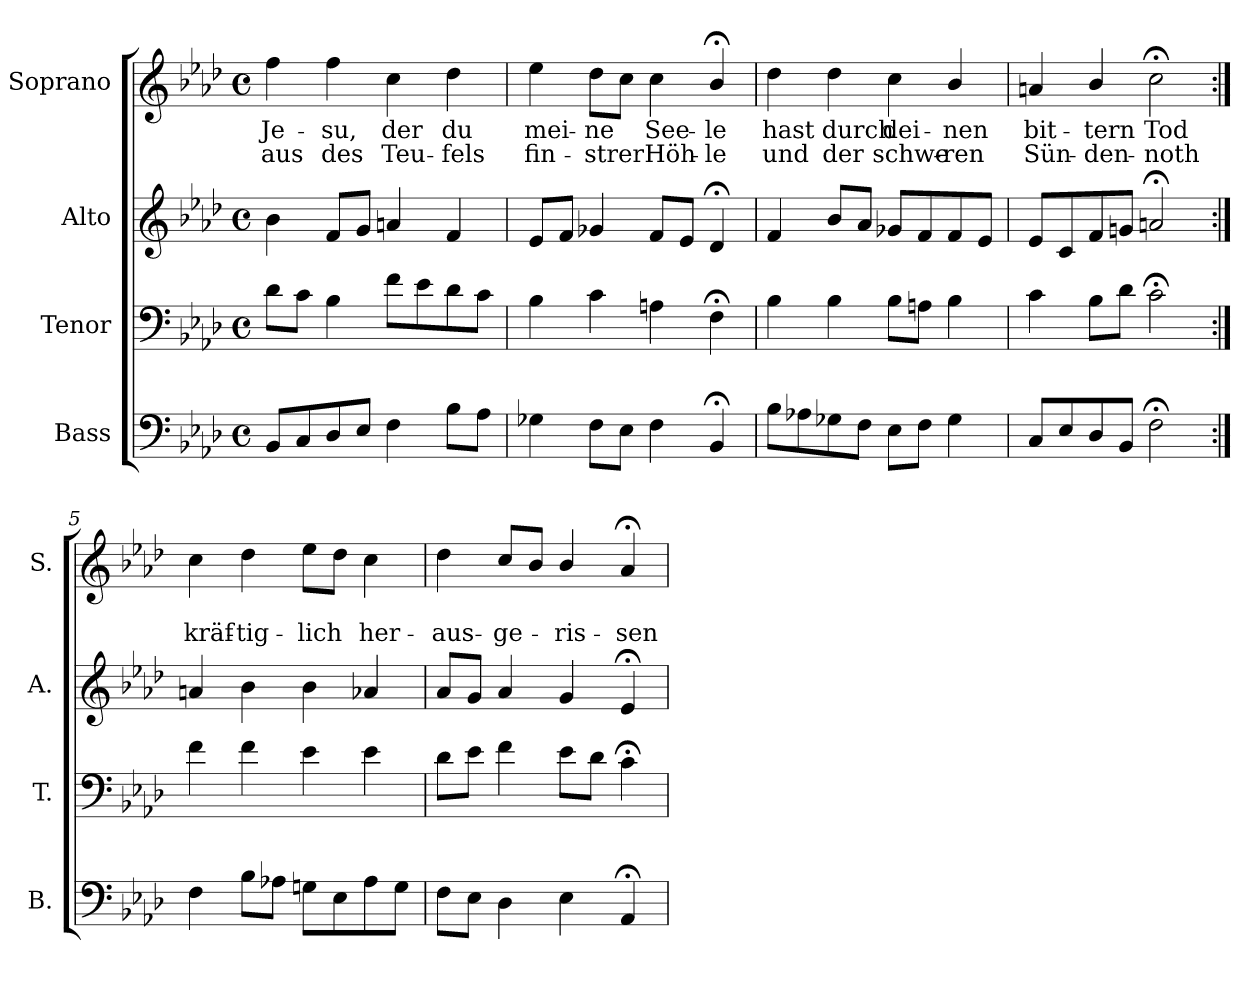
**kern	**kern	**kern	**kern	**text	**text
*part4	*part3	*part2	*part1	*part1	*part1
*staff4	*staff3	*staff2	*staff1	*staff1	*staff1
*I"Bass	*I"Tenor	*I"Alto	*I"Soprano	*	*
*I'B.	*I'T.	*I'A.	*I'S.	*	*
*clefF4	*clefF4	*clefG2	*clefG2	*	*
*k[b-e-a-d-]	*k[b-e-a-d-]	*k[b-e-a-d-]	*k[b-e-a-d-]	*	*
*A-:	*A-:	*A-:	*f:	*	*
*M4/4	*M4/4	*M4/4	*M4/4	*	*
*met(c)	*met(c)	*met(c)	*met(c)	*	*
=1	=1	=1	=1	=1	=1
8BB-/L	8d-\L	4b-\	4ff\	Je-	aus
8C/	8c\J	.	.	.	.
8D-/	4B-\	8f/L	4ff\	-su,	des
8E-/J	.	8g/J	.	.	.
4F\	8f\L	4an/	4cc\	der	Teu-
.	8e-\	.	.	.	.
8B-\L	8d-\	4f/	4dd-\	du	-fels
8A-\J	8c\J	.	.	.	.
=2	=2	=2	=2	=2	=2
4G-X\	4B-\	8e-/L	4ee-\	mei-	fin-
.	.	8f/J	.	.	.
8F\L	4c\	4g-X/	8dd-\L	-ne	-strer
8E-\J	.	.	8cc\J	.	.
4F\	4An\	8f/L	4cc\	See-	Höh-
.	.	8e-/J	.	.	.
4BB-;</	4F;<\	4d-;</	4b-;</	-le	-le
=3	=3	=3	=3	=3	=3
8B-\L	4B-\	4f/	4dd-\	hast	und
8A-X\	.	.	.	.	.
8G-X\	4B-\	8b-/L	4dd-\	durch	der
8F\J	.	8a-/J	.	.	.
8E-\L	8B-\L	8g-X/L	4cc\	dei-	schwe-
8F\J	8An\J	8f/	.	.	.
4G-\	4B-\	8f/	4b-/	-nen	-ren
.	.	8e-/J	.	.	.
=4	=4	=4	=4	=4	=4
8C/L	4c\	8e-/L	4an/	bit-	Sün-
8E-/	.	8c/	.	.	.
8D-/	8B-\L	8f/	4b-/	-tern	-den-
8BB-/J	8d-\J	8gn/J	.	.	.
2F;<\	2c;<\	2an;</	2cc;<\	Tod	-noth
!!LO:LB:g=z
=5:|!	=5:|!	=5:|!	=5:|!	=5:|!	=5:|!
4F\	4f\	4an/	4cc\	.	kräf-
8B-\L	4f\	4b-\	4dd-\	.	-tig-
8A-X\J	.	.	.	.	.
8Gn\L	4e-\	4b-\	8ee-\L	.	-lich
8E-\	.	.	8dd-\J	.	.
8A-\	4e-\	4a-X/	4cc\	.	her-
8G\J	.	.	.	.	.
=6	=6	=6	=6	=6	=6
8F\L	8d-\L	8a-/L	4dd-\	.	-aus-
8E-\J	8e-\J	8g/J	.	.	.
4D-\	4f\	4a-/	8cc/L	.	-ge-
.	.	.	8b-/J	.	.
4E-\	8e-\L	4g/	4b-/	.	-ris-
.	8d-\J	.	.	.	.
4AA-;</	4c;<\	4e-;</	4a-;</	.	-sen
=	=	=	=	=	=
*-	*-	*-	*-	*-	*-
